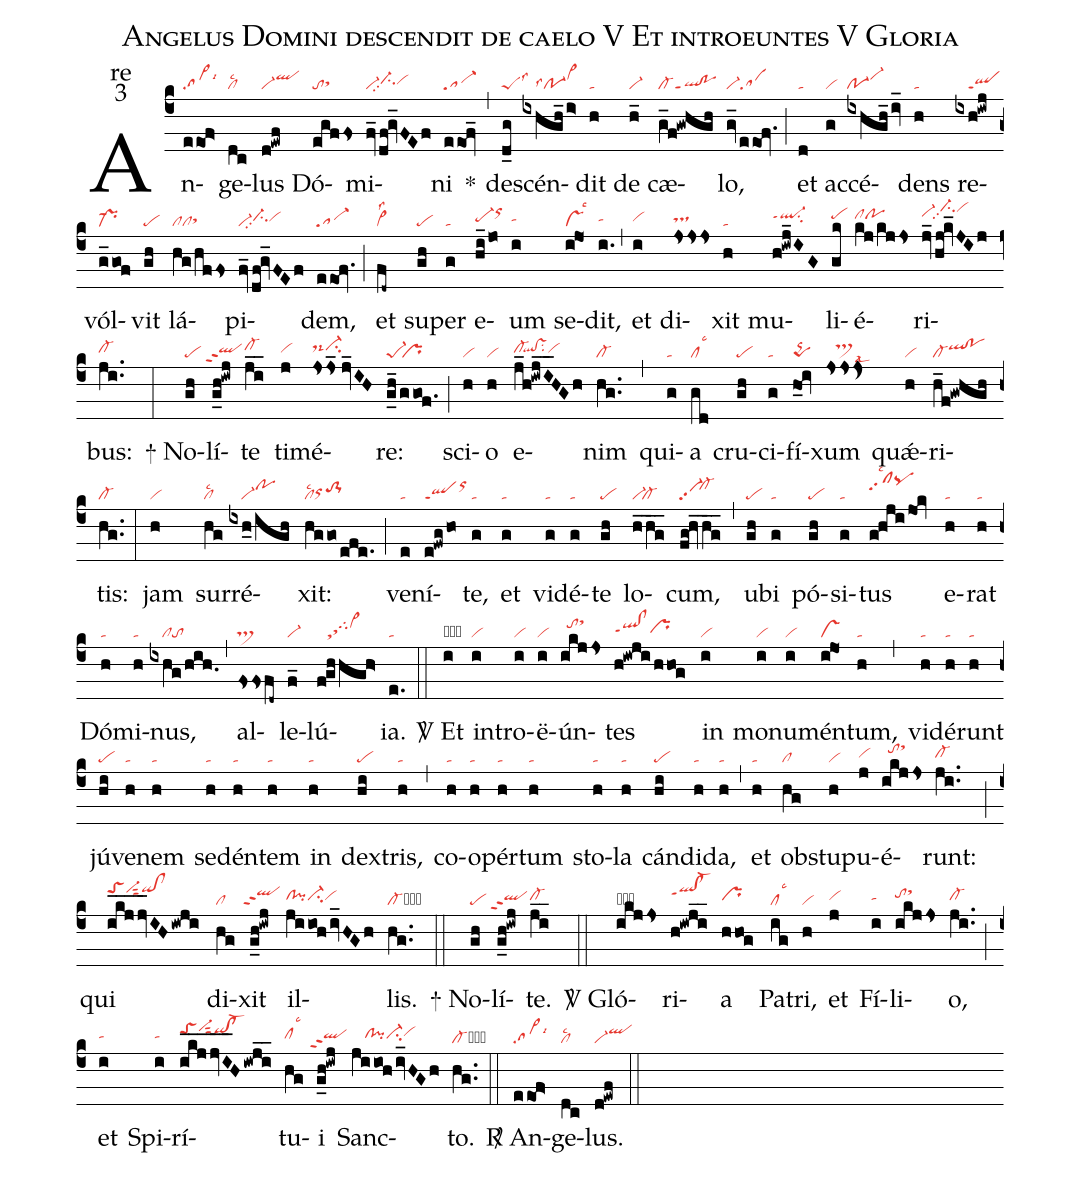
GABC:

name:Angelus Domini descendit de caelo V Et introeuntes V Gloria;
office-part:re;
mode:3;
nabc-lines:1;
%%
(c4) An(eeo!f>|sa>lsi6)ge(dc|cllsc2)lus(d!ewf|vi-qlhj) Dó(egffs|tosthh)mi(fv_/df!gv_FEf|vi-ci-hhpp2vihh)ni(eeof_|sa-) <sp>*</sp>(,) des(d_g|peSlss3)cén(ixhgh_/i>|////po-1lss4vi>hj)dit(h|ta) de(h_|vi-) cæ(g_f!gwhgh|cl-ql!poppt1)lo,(gv_/eeof.|vi-sa) (;) et(d|ta) ac(g|vi)cé(ixhgh_2/iv_|po-1vi-hj)dens(h|ta) re(ixh!iwj|////qlppt1)vól(g_gof|pr-)vit(gh|pe) lá(hg/hffs|clclsthh)pi(fv_/df!gv_FEf|vi-ci-hhpp2vihh)dem,(eeof.|sa-) (;) et(fd~|vi>lss2) su(gh|pe)per(g|ta) e(hi_/jo|pe-hhorhk)um(i|tahh) se(ijO1|vslsc3)dit,(i.|tahh) (,) et(i|vihh) di(jsjsjs|tshh)xit(h|ta) mu(h!iwj_IG|ql-hippt1su2)li(gk|pehi)é(kj/kjjs|clhipohi)ri(jv_/hj!kv_JIj|vi-hj/ci-hlpp2vihl)bus:(ji..|cl-hh) (:)

<sp>+</sp> No(gh|pe)lí(g_h!iwj|``qlhhppt2)te(ji__|cl-hi) ti(j|vihh)mé(jsjs_2//jv_IH|ds-hici-hi)re:(g_h_/ggof.|pe-1``pr) (;) sci(h|vi)o(h|vi) e(j_h!iwjI__HGh|cl-hh``qlhh!vshhsu2vihh)nim(hg..|cl-) (,) qui(g|ta)a(gd|cllsc3) cru(gh|pe)ci(g|ta)fí(ho_i|pqS)xum(jssjs>|///ts>hilsal9) quǽ(h|vi)ri(h_f!gwhgh|cl-qlhi!pohi)tis:(hg..|cl-) (:) jam(h|vi) sur(hg|cllsc2)ré(ixh_0/igh|////vi-pohj)xit:(hggo/efe.|cllsc2orhhto-1hi) (;) ve(e|ta)ní(e!fwg/ho|qlppt1orhk)te,(g|ta) et(g|ta) vi(g|ta)dé(g|ta)te(gh|pe) lo(h_hg__|vi-`cl-)cum,(fg!hv_hg__|vi-pp2`cl-hj) (,) u(gh|pe)bi(g|ta) pó(gh|pe)si(g|ta)tus(g!hjijok|clhjpp2lsc2pqhl) e(h|ta)rat(h|ta) Dó(h|ta)mi(h|ta)nus,(ixhg/hih.|////clto) (,) al(fssfd~|ts>)le(f_|vi-)lú(fghhgh>|///ststhhtghjvi>hj)ia.(e.|ta) (::)

<sp>V/</sp> Et(i|obvi) in(i|vi)tro(i|vi)ë(i|vi)ún(ikjjs|//tohjsthl)tes(h!iwji/hhog|qlhh!clhhppt1prhh) in(i|vi) mo(i|vi)nu(i|vi)mén(ijO1|vs)tum,(h|ta) (,) vi(h|ta)dé(h|ta)runt(h|ta) jú(hi|pe)ve(h|ta)nem(h|ta) se(h|ta)dén(h|ta)tem(h|ta) in(h|ta) dex(hi|pe)tris,(h|ta) (,) co(h|ta)o(h|ta)pér(h|ta)tum(h|ta) sto(h|ta)la(h|ta) cán(hi|pe)di(h|ta)da,(h|ta) (,) et(h|ta) ob(hg|cl)stu(h|vi)pu(j|vihh)é(ikjjs|//tohjsthl)runt:(ji..|cl-hh) (;) qui(i_k_j_jv_IH/iwji|toShkvi-hksut2qihk!clhk) di(hg|cl)xit(g_h!iwj|``qlhjppt2) il(jiioh/iv_HGh|clhh!pihhci-hhvihh)lis.(hg..|cl-cb) (::)

<sp>+</sp> No(gh|pe)lí(g_h!iwj|``qlhhppt2)te.(ji__|cl-hh) (::)

<sp>V/</sp> Gló(ikjjs|obtohisthk)ri(h!iwji__|qlhj!cl-hjppt1)a(hhog|prhh) Pa(ig|cllsc3)tri,(h|vi) et(j|vihh) Fí(i|tahh)li(ikjjs|tohisthk)o,(ji..|cl-hh) (;) et(i|tahh) Spi(i|tahh)rí(ikj___/jvI__H/iwji__|toShjvi-hksut2qihj!cl-hj)tu(hg|clhhlsc3)i(g_h!iwj|``qlhhppt2) Sanc(jiioh/iv_HGh|////clhh!pihhci-hhvihi)to.(hg..|cl-cb) (::)

<sp>R/</sp> An(eeo!f>|sa>lsi6)ge(dc|cllsc2)lus.(d!ewf|vi-qlhj) (::)
